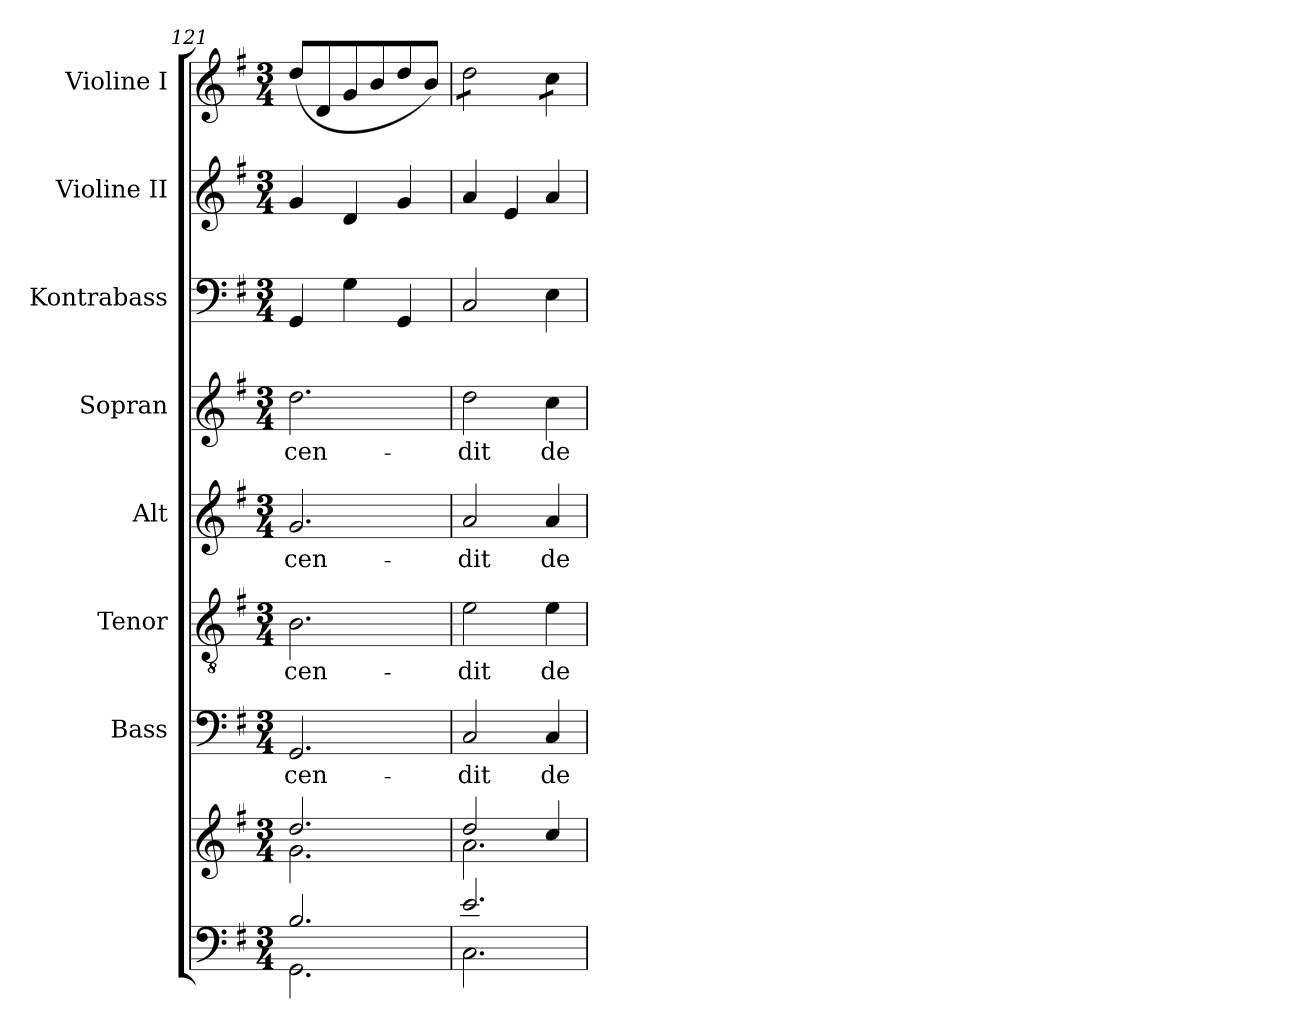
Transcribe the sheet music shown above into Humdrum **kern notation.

**kern	**kern	**kern	**text	**kern	**text	**kern	**text	**kern	**text	**kern	**kern	**kern
*part8	*part8	*part7	*part7	*part6	*part6	*part5	*part5	*part4	*part4	*part3	*part2	*part1
*staff9	*staff8	*staff7	*staff7	*staff6	*staff6	*staff5	*staff5	*staff4	*staff4	*staff3	*staff2	*staff1
*	*	*I"Bass	*	*I"Tenor	*	*I"Alt	*	*I"Sopran	*	*I"Kontrabass	*I"Violine II	*I"Violine I
*	*	*I'B.	*	*I'T.	*	*I'A.	*	*I'S.	*	*I'Kb.	*I'Vl. II	*I'Vl. I
!!LO:PB:g=z
*clefF4	*clefG2	*clefF4	*	*clefGv2	*	*clefG2	*	*clefG2	*	*clefF4	*clefG2	*clefG2
*	*	*	*	*	*	*	*	*	*	*ITrd7c12	*	*
*k[f#]	*k[f#]	*k[f#]	*	*k[f#]	*	*k[f#]	*	*k[f#]	*	*k[f#]	*k[f#]	*k[f#]
*G:	*G:	*G:	*	*G:	*	*G:	*	*G:	*	*G:	*G:	*G:
*M3/4	*M3/4	*M3/4	*	*M3/4	*	*M3/4	*	*M3/4	*	*M3/4	*M3/4	*M3/4
=121	=121	=121	=121	=121	=121	=121	=121	=121	=121	=121	=121	=121
*^	*^	*	*	*	*	*	*	*	*	*	*	*
!	!	!	!	!	!LO:LY:b	!	!LO:LY:b	!	!LO:LY:b	!	!LO:LY:b	!	!	!
2.B/	2.GG\	2.dd/	2.g\	2.GG/	-cen-	2.B\	-cen-	2.g/	-cen-	2.dd\	-cen-	4GGG/	4g/	(<8dd/L
.	.	.	.	.	.	.	.	.	.	.	.	.	.	8d/
.	.	.	.	.	.	.	.	.	.	.	.	4GG\	4d/	8g/
.	.	.	.	.	.	.	.	.	.	.	.	.	.	8b/
.	.	.	.	.	.	.	.	.	.	.	.	4GGG/	4g/	8dd/
.	.	.	.	.	.	.	.	.	.	.	.	.	.	8b/J)
=122	=122	=122	=122	=122	=122	=122	=122	=122	=122	=122	=122	=122	=122	=122
!	!	!	!	!	!LO:LY:b	!	!LO:LY:b	!	!LO:LY:b	!	!LO:LY:b	!	!	!
*	*	*	*	*	*	*	*	*	*	*	*	*	*	*tremolo
2.e/	2.C\	2dd/	2.a\	2C/	-dit	2e\	-dit	2a/	-dit	2dd\	-dit	2CC/	4a/	8dd\L
.	.	.	.	.	.	.	.	.	.	.	.	.	.	8dd\
.	.	.	.	.	.	.	.	.	.	.	.	.	4e/	8dd\
.	.	.	.	.	.	.	.	.	.	.	.	.	.	8dd\J
!	!	!	!	!	!LO:LY:b	!	!LO:LY:b	!	!LO:LY:b	!	!LO:LY:b	!	!	!
.	.	4cc/	.	4C/	de	4e\	de	4a/	de	4cc\	de	4EE\	4a/	8cc\L
.	.	.	.	.	.	.	.	.	.	.	.	.	.	8cc\J
*	*	*	*	*	*	*	*	*	*	*	*	*	*	*Xtremolo
*v	*v	*	*	*	*	*	*	*	*	*	*	*	*	*
*	*v	*v	*	*	*	*	*	*	*	*	*	*	*
=	=	=	=	=	=	=	=	=	=	=	=	=
*-	*-	*-	*-	*-	*-	*-	*-	*-	*-	*-	*-	*-
